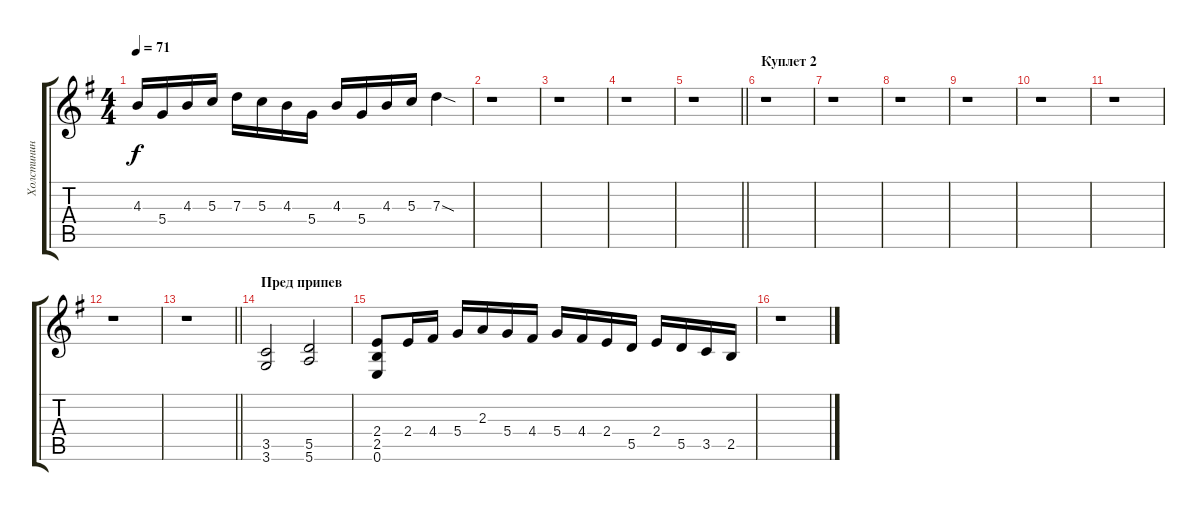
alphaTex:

\track ("Холстинин" "Холстинин") {instrument distortionguitar}
\staff {score tabs}
\tuning (E4 B3 G3 D3 A2 E2) {hide}
\ts (4 4)
\tempo 71
\clef g2
\ks eminor
4.3.16{dy f} 5.4.16 4.3.16 5.3.16 7.3.16 5.3.16 4.3.16 5.4.16 4.3.16 5.4.16 4.3.16 5.3.16 7.3{sod}.4 |
r.1 |
r.1 |
r.1 |
\barLineRight lightlight
r.1 |
\section ("" "Куплет 2")
r.1 |
r.1 |
r.1 |
r.1 |
r.1 |
r.1 |
r.1 |
\barLineRight lightlight
r.1 |
\section ("" "Пред припев")
(3.5 3.6).2 (5.5 5.6).2 |
(2.4 2.5 0.6).8 2.4.16 4.4.16 5.4.16 2.3.16 5.4.16 4.4.16 5.4.16 4.4.16 2.4.16 5.5.16 2.4.16 5.5.16 3.5.16 2.5.16 |
r.1
